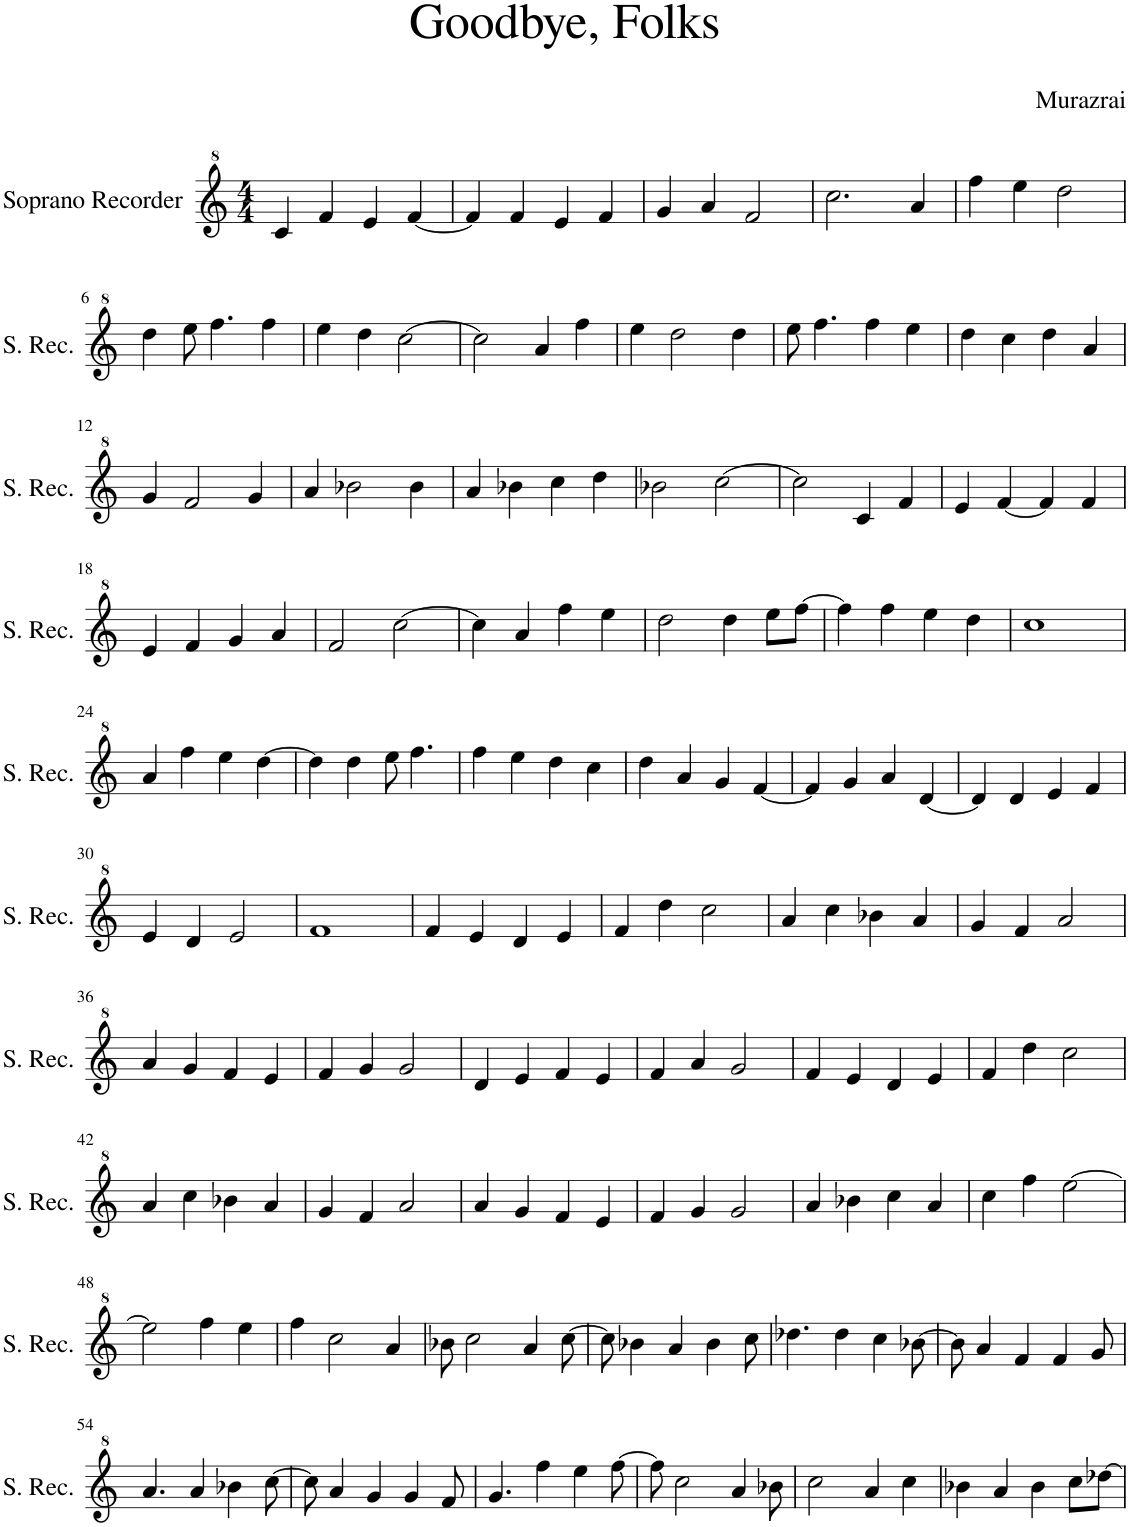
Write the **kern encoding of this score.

**kern
*part1
*staff1
*I"Soprano Recorder
*I'S. Rec.
*clefG^2
*k[]
*M4/4
=1
4cc/
4ff/
4ee/
[4ff/
=2
4ff/]
4ff/
4ee/
4ff/
=3
4gg/
4aa/
2ff/
=4
2.ccc\
4aa/
=5
4fff\
4eee\
2ddd\
!!LO:LB:g=z
=6
4ddd\
8eee\
4.fff\
4fff\
=7
4eee\
4ddd\
[2ccc\
=8
2ccc\]
4aa/
4fff\
=9
4eee\
2ddd\
4ddd\
=10
8eee\
4.fff\
4fff\
4eee\
=11
4ddd\
4ccc\
4ddd\
4aa/
!!LO:LB:g=z
=12
4gg/
2ff/
4gg/
=13
4aa/
2bb-X\
4bb-\
=14
4aa/
4bb-X\
4ccc\
4ddd\
=15
2bb-X\
[2ccc\
=16
2ccc\]
4cc/
4ff/
=17
4ee/
[4ff/
4ff/]
4ff/
!!LO:LB:g=z
=18
4ee/
4ff/
4gg/
4aa/
=19
2ff/
[2ccc\
=20
4ccc\]
4aa/
4fff\
4eee\
=21
2ddd\
4ddd\
8eee\L
[8fff\J
=22
4fff\]
4fff\
4eee\
4ddd\
=23
1ccc
!!LO:LB:g=z
=24
4aa/
4fff\
4eee\
[4ddd\
=25
4ddd\]
4ddd\
8eee\
4.fff\
=26
4fff\
4eee\
4ddd\
4ccc\
=27
4ddd\
4aa/
4gg/
[4ff/
=28
4ff/]
4gg/
4aa/
[4dd/
=29
4dd/]
4dd/
4ee/
4ff/
!!LO:LB:g=z
=30
4ee/
4dd/
2ee/
=31
1ff
=32
4ff/
4ee/
4dd/
4ee/
=33
4ff/
4ddd\
2ccc\
=34
4aa/
4ccc\
4bb-X\
4aa/
=35
4gg/
4ff/
2aa/
!!LO:LB:g=z
=36
4aa/
4gg/
4ff/
4ee/
=37
4ff/
4gg/
2gg/
=38
4dd/
4ee/
4ff/
4ee/
=39
4ff/
4aa/
2gg/
=40
4ff/
4ee/
4dd/
4ee/
=41
4ff/
4ddd\
2ccc\
!!LO:LB:g=z
=42
4aa/
4ccc\
4bb-X\
4aa/
=43
4gg/
4ff/
2aa/
=44
4aa/
4gg/
4ff/
4ee/
=45
4ff/
4gg/
2gg/
=46
4aa/
4bb-X\
4ccc\
4aa/
=47
4ccc\
4fff\
[2eee\
!!LO:LB:g=z
=48
2eee\]
4fff\
4eee\
=49
4fff\
2ccc\
4aa/
=50
8bb-X\
2ccc\
4aa/
[8ccc\
=51
8ccc\]
4bb-X\
4aa/
4bb-\
8ccc\
=52
4.ddd-X\
4ddd-\
4ccc\
[8bb-X\
=53
8bb-\]
4aa/
4ff/
4ff/
8gg/
!!LO:LB:g=z
=54
4.aa/
4aa/
4bb-X\
[8ccc\
=55
8ccc\]
4aa/
4gg/
4gg/
8ff/
=56
4.gg/
4fff\
4eee\
[8fff\
=57
8fff\]
2ccc\
4aa/
8bb-X\
=58
2ccc\
4aa/
4ccc\
=59
4bb-X\
4aa/
4bb-\
8ccc\L
[8ddd-X\J
=
*-
